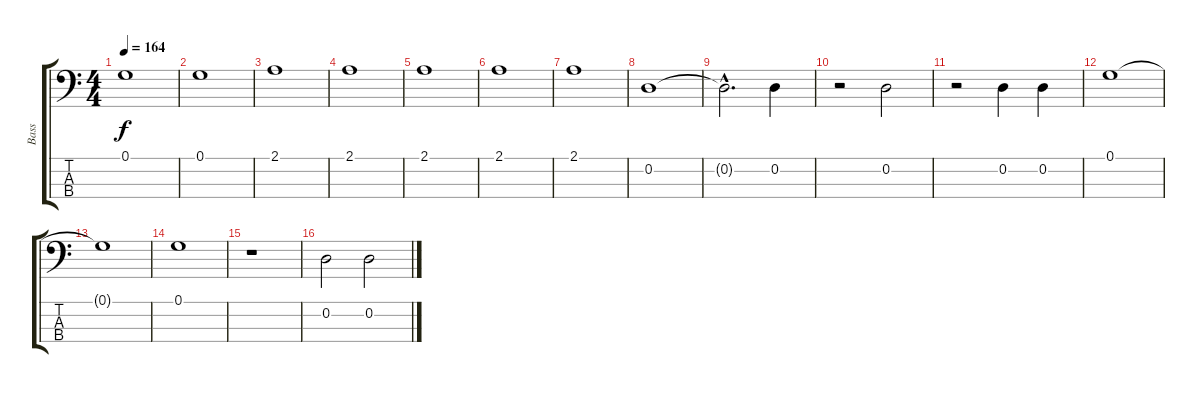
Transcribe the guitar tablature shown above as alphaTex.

\track ("Bass" "Bass") {instrument fretlessbass}
\staff {score tabs}
\tuning (G2 D2 A1 E1) {hide}
\ts (4 4)
\tempo 164
\clef f4
\ks c
0.1.1{dy f} |
0.1.1 |
2.1.1 |
2.1.1 |
2.1.1 |
2.1.1 |
2.1.1 |
0.2.1 |
0.2{hac t}.2{d} 0.2.4 |
r.2 0.2.2 |
r.2 0.2.4 0.2.4 |
0.1.1 |
0.1{t}.1 |
0.1.1 |
r.1 |
0.2.2 0.2.2
